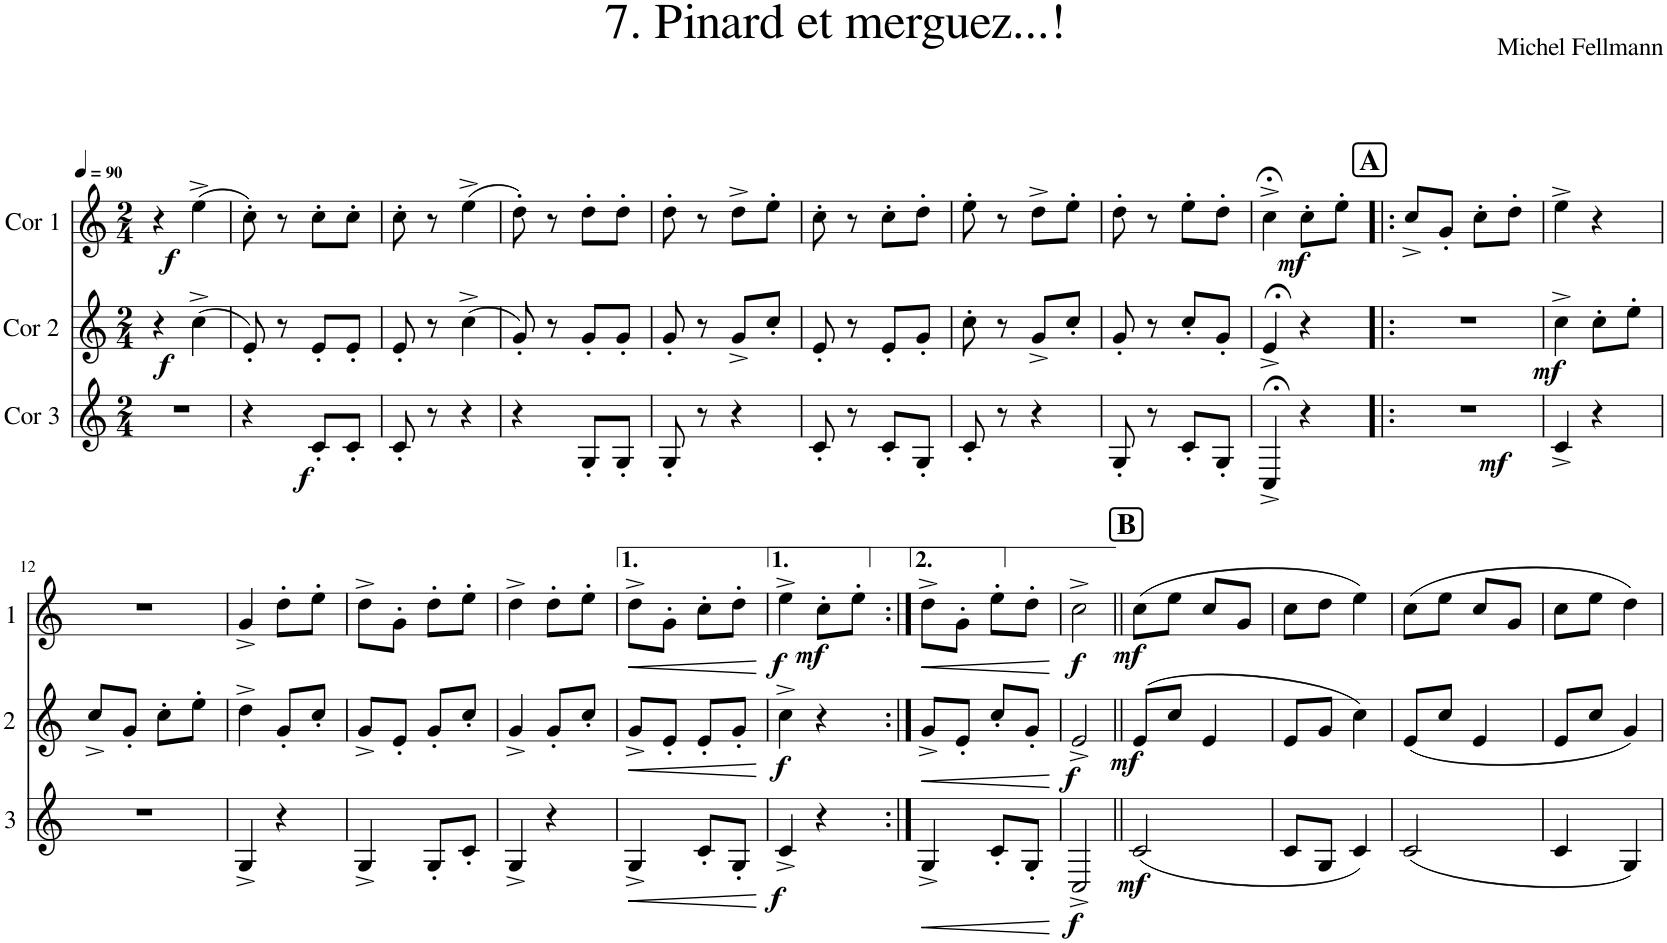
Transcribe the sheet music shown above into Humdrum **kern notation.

**kern	**dynam	**kern	**dynam	**kern	**dynam
*part3	*part3	*part2	*part2	*part1	*part1
*staff3	*staff3	*staff2	*staff2	*staff1	*staff1
*I"Cor 3	*	*I"Cor 2	*	*I"Cor 1	*
*clefG2	*	*clefG2	*	*clefG2	*
*Trd4c7	*	*Trd4c7	*	*Trd4c7	*
*k[]	*	*k[]	*	*k[]	*
*M2/4	*	*M2/4	*	*M2/4	*
*MM90	*	*MM90	*	*MM90	*
=1	=1	=1	=1	=1	=1
!	!	!	!LO:DY:b	!	!LO:DY:b
2r	.	4r	f	4r	f
.	.	(4cc^\	.	(4ee^\	.
=2	=2	=2	=2	=2	=2
4r	.	8e'/)	.	8cc'\)	.
.	.	8r	.	8r	.
!	!LO:DY:b	!	!	!	!
8c'/L	f	8e'/L	.	8cc'\L	.
8c'/J	.	8e'/J	.	8cc'\J	.
=3	=3	=3	=3	=3	=3
8c'/	.	8e'/	.	8cc'\	.
8r	.	8r	.	8r	.
4r	.	(4cc^\	.	(4ee^\	.
=4	=4	=4	=4	=4	=4
4r	.	8g'/)	.	8dd'\)	.
.	.	8r	.	8r	.
8G'/L	.	8g'/L	.	8dd'\L	.
8G'/J	.	8g'/J	.	8dd'\J	.
=5	=5	=5	=5	=5	=5
8G'/	.	8g'/	.	8dd'\	.
8r	.	8r	.	8r	.
4r	.	8g^/L	.	8dd^\L	.
.	.	8cc'/J	.	8ee'\J	.
=6	=6	=6	=6	=6	=6
8c'/	.	8e'/	.	8cc'\	.
8r	.	8r	.	8r	.
8c'/L	.	8e'/L	.	8cc'\L	.
8G'/J	.	8g'/J	.	8dd'\J	.
=7	=7	=7	=7	=7	=7
8c'/	.	8cc'\	.	8ee'\	.
8r	.	8r	.	8r	.
4r	.	8g^/L	.	8dd^\L	.
.	.	8cc'/J	.	8ee'\J	.
=8	=8	=8	=8	=8	=8
8G'/	.	8g'/	.	8dd'\	.
8r	.	8r	.	8r	.
8c'/L	.	8cc'/L	.	8ee'\L	.
8G'/J	.	8g'/J	.	8dd'\J	.
=9	=9	=9	=9	=9	=9
4C;<^/	.	4e;<^/	.	4cc;<^\	.
!	!	!	!	!	!LO:DY:b
4r	.	4r	.	8cc'\L	mf
.	.	.	.	8ee'\J	.
!!LO:REH:place=s1:a:B:cj:fs=14:t=A
=10!|:	=10!|:	=10!|:	=10!|:	=10!|:	=10!|:
!	!LO:DY:b	!	!	!	!
2r	mf	2r	.	8cc^/L	.
.	.	.	.	8g'/J	.
.	.	.	.	8cc'\L	.
.	.	.	.	8dd'\J	.
=11	=11	=11	=11	=11	=11
!	!	!	!LO:DY:b	!	!
4c^/	.	4cc^\	mf	4ee^\	.
4r	.	8cc'\L	.	4r	.
.	.	8ee'\J	.	.	.
!!LO:LB:g=z
=12	=12	=12	=12	=12	=12
2r	.	8cc^/L	.	2r	.
.	.	8g'/J	.	.	.
.	.	8cc'\L	.	.	.
.	.	8ee'\J	.	.	.
=13	=13	=13	=13	=13	=13
4G^/	.	4dd^\	.	4g^/	.
4r	.	8g'/L	.	8dd'\L	.
.	.	8cc'/J	.	8ee'\J	.
=14	=14	=14	=14	=14	=14
4G^/	.	8g^/L	.	8dd^\L	.
.	.	8e'/J	.	8g'\J	.
8G'/L	.	8g'/L	.	8dd'\L	.
8c'/J	.	8cc'/J	.	8ee'\J	.
=15	=15	=15	=15	=15	=15
4G^/	.	4g^/	.	4dd^\	.
4r	.	8g'/L	.	8dd'\L	.
.	.	8cc'/J	.	8ee'\J	.
=16	=16	=16	=16	=16	=16
!	!LO:HP:b	!	!LO:HP:b	!	!LO:HP:b
4G^/	<	8g^/L	<	8dd^\L	<
.	.	8e'/J	.	8g'\J	.
8c'/L	.	8e'/L	.	8cc'\L	.
8G'/J	.	8g'/J	.	8dd'\J	.
.	[	.	[	.	[
=17	=17	=17	=17	=17	=17
!	!LO:DY:b	!	!LO:DY:b	!	!LO:DY:b
4c^/	f	4cc^\	f	4ee^\	f
!	!	!	!	!	!LO:DY:b
4r	.	4r	.	8cc'\L	mf
.	.	.	.	8ee'\J	.
=18:|!	=18:|!	=18:|!	=18:|!	=18:|!	=18:|!
!	!LO:HP:b	!	!LO:HP:b	!	!LO:HP:b
4G^/	<	8g^/L	<	8dd^\L	<
.	.	8e'/J	.	8g'\J	.
8c'/L	.	8cc'/L	.	8ee'\L	.
8G'/J	.	8g'/J	.	8dd'\J	.
.	[	.	[	.	[
=19	=19	=19	=19	=19	=19
!	!LO:DY:b	!	!	!	!
!	!LO:DY:n=1:b	!	!LO:DY:b	!	!LO:DY:b
2C^/	f mf	2e^/	f	2cc^\	f
!!LO:REH:place=s1:a:B:cj:fs=14:t=B
=20||	=20||	=20||	=20||	=20||	=20||
!	!	!	!LO:DY:b	!	!LO:DY:b
(2c/	.	(8e/L	mf	(8cc\L	mf
.	.	8cc/J	.	8ee\J	.
.	.	4e/	.	8cc/L	.
.	.	.	.	8g/J	.
=21	=21	=21	=21	=21	=21
8c/L	.	8e/L	.	8cc\L	.
8G/J	.	8g/J	.	8dd\J	.
4c/)	.	4cc\)	.	4ee\)	.
=22	=22	=22	=22	=22	=22
(2c/	.	(8e/L	.	(8cc\L	.
.	.	8cc/J	.	8ee\J	.
.	.	4e/	.	8cc/L	.
.	.	.	.	8g/J	.
=23	=23	=23	=23	=23	=23
4c/	.	8e/L	.	8cc\L	.
.	.	8cc/J	.	8ee\J	.
4G/)	.	4g/)	.	4dd\)	.
=	=	=	=	=	=
*-	*-	*-	*-	*-	*-
